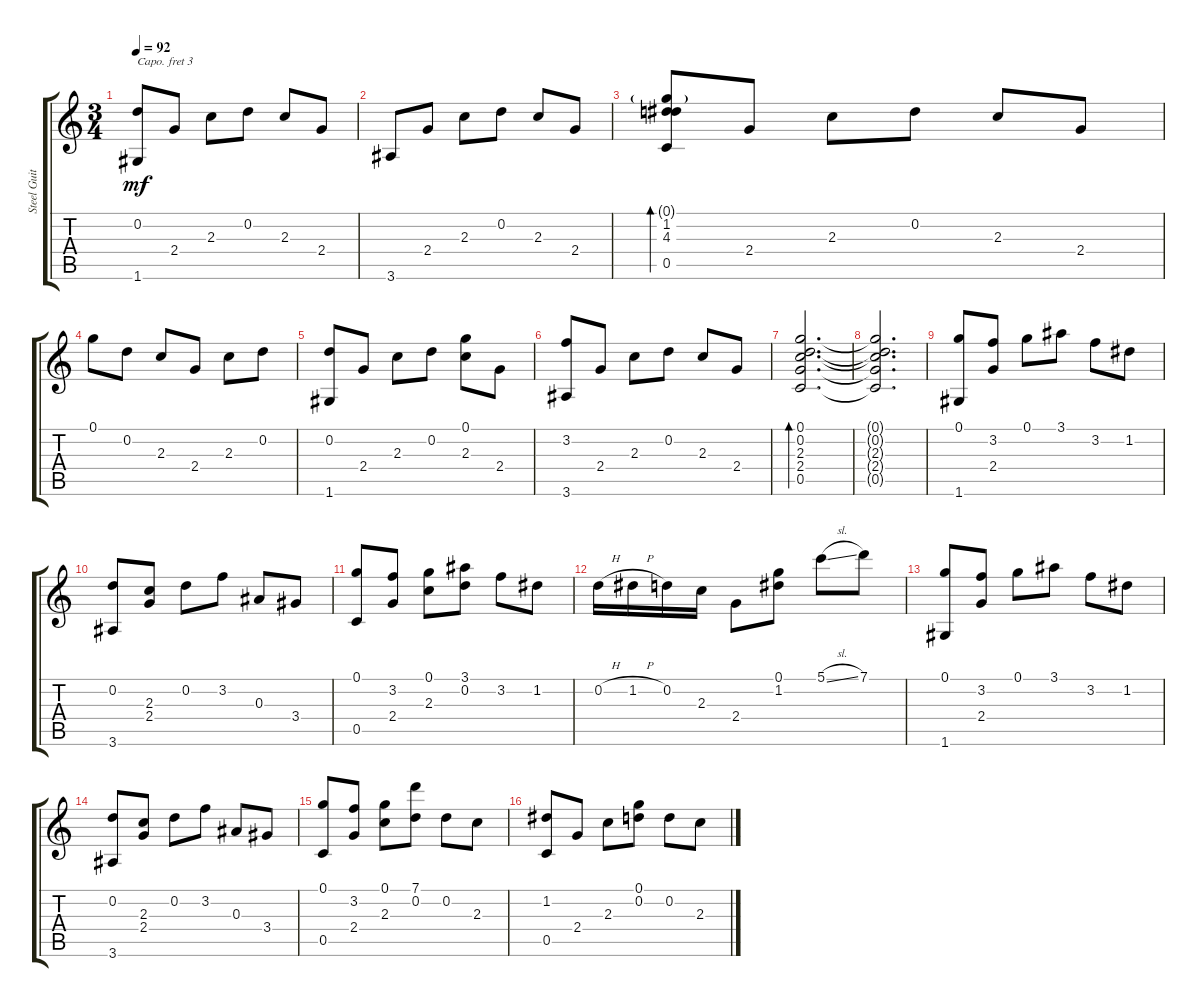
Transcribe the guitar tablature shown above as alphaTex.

\track ("Steel Guitar" "Steel Guit") {instrument acousticguitarsteel}
\staff {score tabs}
\capo 3
\tuning (E4 B3 G3 D3 A2 E2) {hide}
\ts (3 4)
\tempo 92
\clef g2
\ks c
(0.2 1.6).8{dy mf} 2.4.8 2.3.8 0.2.8 2.3.8 2.4.8 |
3.6.8 2.4.8 2.3.8 0.2.8 2.3.8 2.4.8 |
(0.1{g} 1.2 4.3 0.5).8{bd 60} 2.4.8 2.3.8 0.2.8 2.3.8 2.4.8 |
0.1.8 0.2.8 2.3.8 2.4.8 2.3.8 0.2.8 |
(0.2 1.6).8 2.4.8 2.3.8 0.2.8 (0.1 2.3).8 2.4.8 |
(3.2 3.6).8 2.4.8 2.3.8 0.2.8 2.3.8 2.4.8 |
(0.1 0.2 2.3 2.4 0.5).2{d bd 60} |
(0.1{t} 0.2{t} 2.3{t} 2.4{t} 0.5{t}).2{d} |
(0.1 1.6).8 (3.2 2.4).8 0.1.8 3.1.8 3.2.8 1.2.8 |
(0.2 3.6).8 (2.3 2.4).8 0.2.8 3.2.8 0.3.8 3.4.8 |
(0.1 0.5).8 (3.2 2.4).8 (0.1 2.3).8 (3.1 0.2).8 3.2.8 1.2.8 |
0.2{h}.16 1.2{h}.16 0.2.16 2.3.16 2.4.8 (0.1 1.2).8 5.1{sl}.8 7.1.8 |
(0.1 1.6).8 (3.2 2.4).8 0.1.8 3.1.8 3.2.8 1.2.8 |
(0.2 3.6).8 (2.3 2.4).8 0.2.8 3.2.8 0.3.8 3.4.8 |
(0.1 0.5).8 (3.2 2.4).8 (0.1 2.3).8 (7.1 0.2).8 0.2.8 2.3.8 |
(1.2 0.5).8 2.4.8 2.3.8 (0.1 0.2).8 0.2.8 2.3.8
